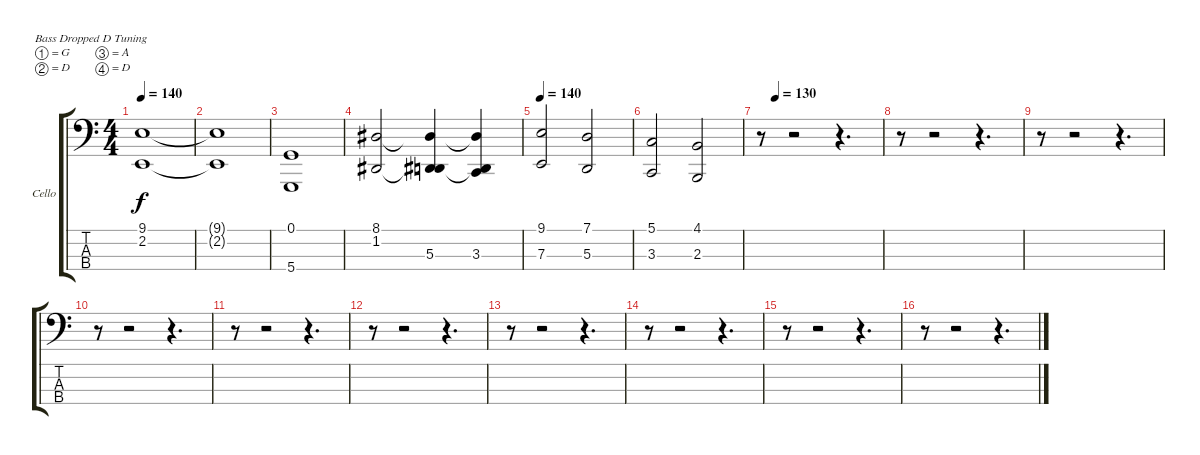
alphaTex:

\bracketExtendMode groupsimilarinstruments
\firstSystemTrackNameOrientation horizontal
\otherSystemsTrackNameOrientation horizontal
\track ("Cello/Low Strings" "Cello") {instrument cello}
\staff {score tabs}
\tuning (G2 D2 A1 D1)
\ts (4 4)
\tempo 140
\clef f4
\ks c
(9.1 2.2).1{dy f} |
(9.1{t} 2.2{t}).1 |
(0.1 5.4).1 |
(8.1 1.2).2 (8.1{t} 5.3 1.2{t}).4 (8.1{t} 1.2{t} 3.3).4 |
\tempo 140
(9.1 7.3).2 (7.1 5.3).2 |
(5.1 3.3).2 (4.1 2.3).2 |
\tempo (130 0.125)
r.8 r.2 r.4{d} |
r.8 r.2 r.4{d} |
r.8 r.2 r.4{d} |
r.8 r.2 r.4{d} |
r.8 r.2 r.4{d} |
r.8 r.2 r.4{d} |
r.8 r.2 r.4{d} |
r.8 r.2 r.4{d} |
r.8 r.2 r.4{d} |
r.8 r.2 r.4{d}
